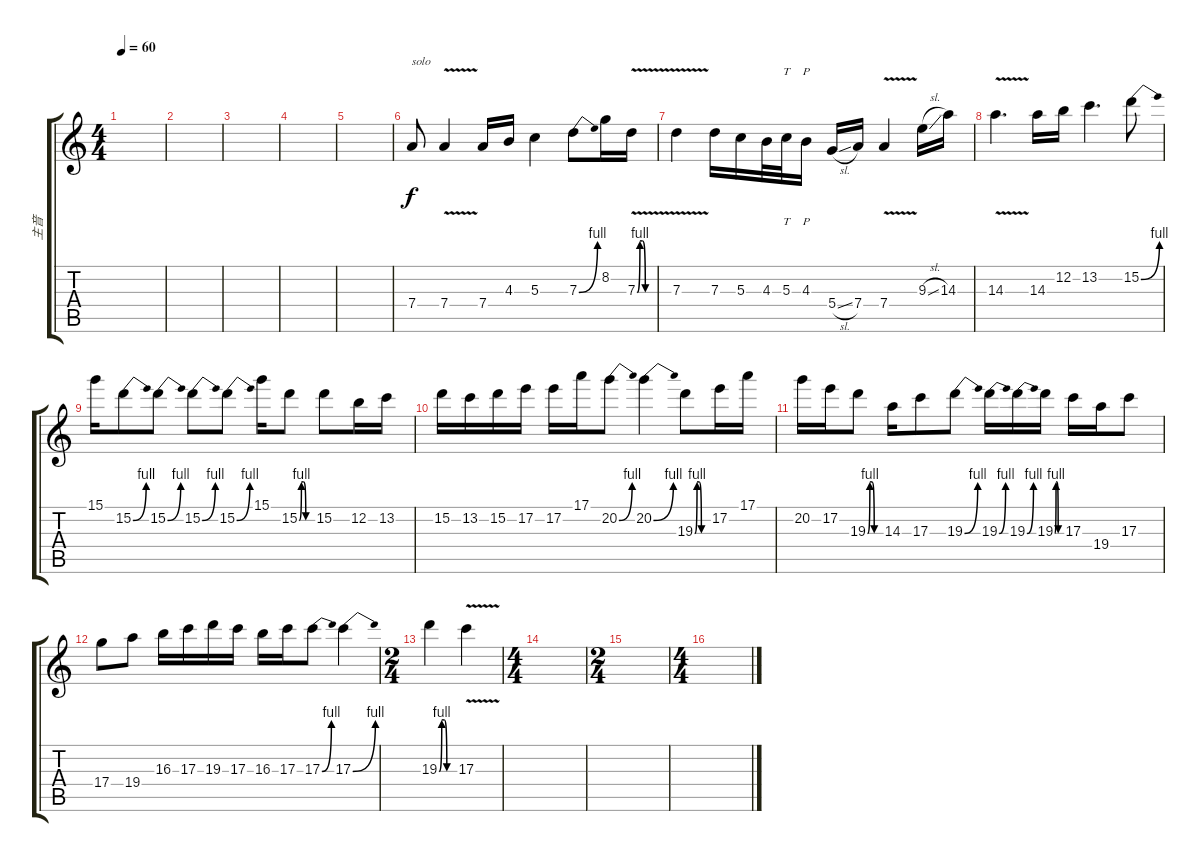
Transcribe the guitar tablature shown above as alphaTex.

\track ("主音" "主音") {instrument overdrivenguitar}
\staff {score tabs}
\tuning (E4 B3 G3 D3 A2 E2) {hide}
\ts (4 4)
\tempo 60
\clef g2
\ks c
|
|
|
|
|
7.4.8{txt "solo"} 7.4{v}.4 7.4.16 4.3.16 5.3.4 7.3{be (bend 0 0 60 4)}.8 8.2.16 7.3{be (custom 0 0 10 4 20 4 30 0 60 0) v}.16 |
7.3{v}.4 7.3.16 5.3.16 4.3.32 5.3.32{tt} 4.3.16{p} 5.4{sl}.16 7.4.16 7.4{v}.4 9.3{sl}.16 14.3.16{txt ""} |
14.3{v}.4{d} 14.3.16 12.2.16 13.2.4{d} 15.2{be (bend 0 0 60 4)}.8 |
15.1.16 15.2{be (bend 0 0 60 4)}.8 15.2{be (bend 0 0 60 4)}.8 15.2{be (bend 0 0 60 4)}.8 15.2{be (bend 0 0 60 4)}.8 15.1.16 15.2{be (custom 0 0 10 4 20 4 30 0 60 0)}.8 15.2.8 12.2.16 13.2.16 |
15.2.16 13.2.16 15.2.16 17.2.16 17.2.16 17.1.16 20.2{be (bend 0 0 60 4)}.8 20.2{be (bend 0 0 60 4)}.4 19.3{be (custom 0 0 10 4 20 4 30 0 60 0)}.8 17.2.16 17.1.16 |
20.2.16 17.2.16 19.3{be (custom 0 0 10 4 20 4 30 0 60 0)}.8 14.3.16 17.3.8 19.3{be (bend 0 0 60 4)}.8 19.3{be (bend 0 0 60 4)}.16 19.3{be (bend 0 0 60 4)}.16 19.3{be (custom 0 0 10 4 20 4 30 0 60 0)}.16 17.3.16 19.4.16 17.3.8 |
17.4.8 19.4.8 16.3.16 17.3.16 19.3.16 17.3.16 16.3.16 17.3.16 17.3{be (bend 0 0 60 4)}.8 17.3{be (bend 0 0 60 4)}.4 |
\ts (2 4)
19.3{be (custom 0 0 10 4 20 4 30 0 60 0)}.4 17.3{v}.4 |
\ts (4 4)
|
\ts (2 4)
|
\ts (4 4)
